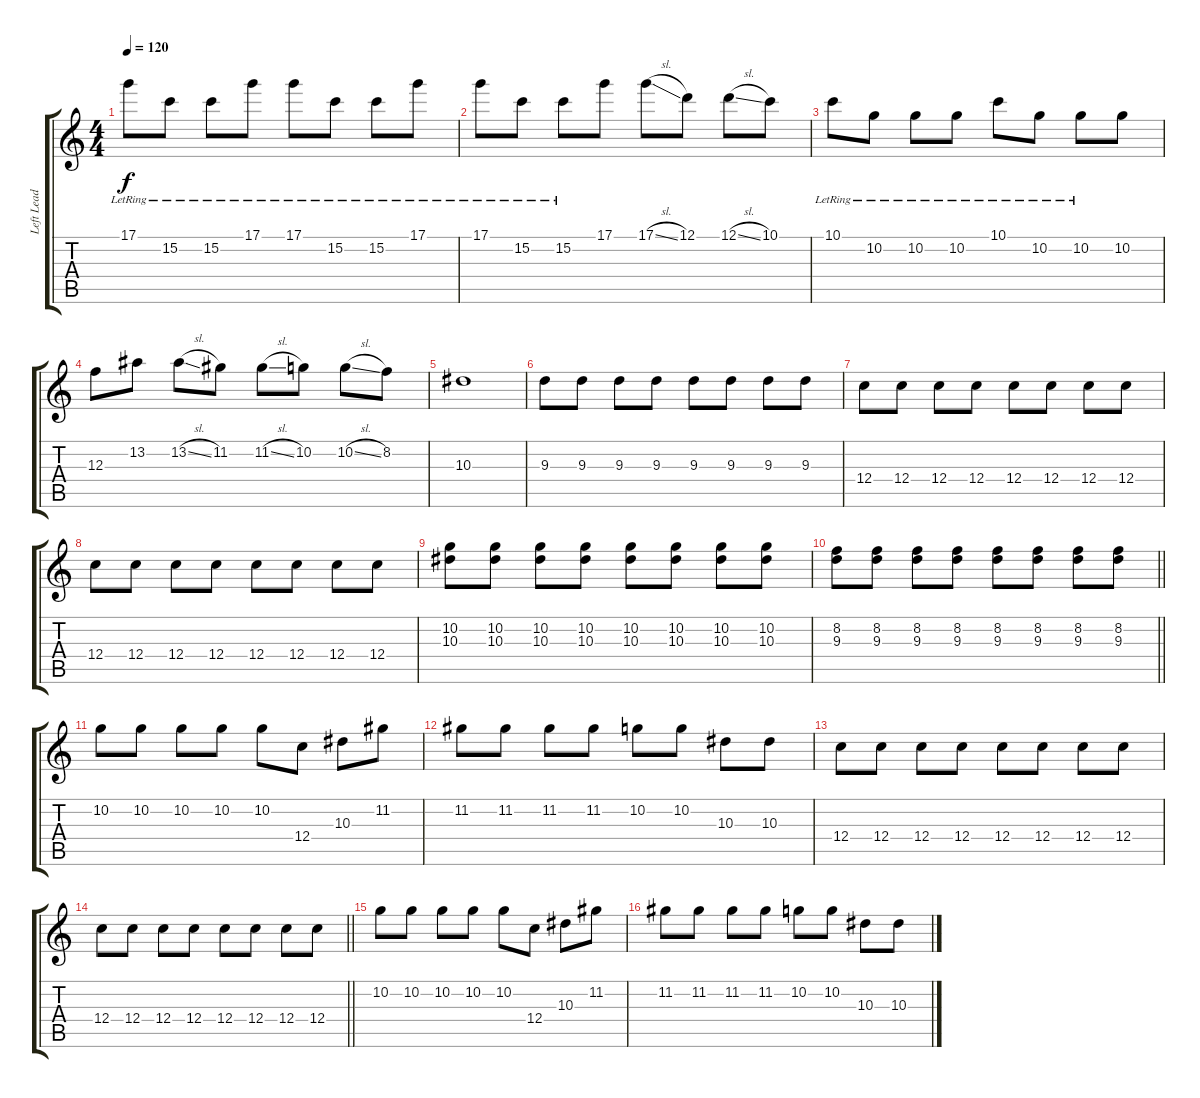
\track ("Left Lead 1" "Left Lead ") {instrument distortionguitar}
\staff {score tabs}
\tuning (D4 A3 F3 C3 G2 C2) {hide}
\ts (4 4)
\section ("" "")
\tempo 120
\clef g2
\ks c
17.1{lr}.8{dy f} 15.2{lr}.8 15.2{lr}.8 17.1{lr}.8 17.1{lr}.8 15.2{lr}.8 15.2{lr}.8 17.1{lr}.8 |
17.1{lr}.8 15.2{lr}.8 15.2{lr}.8 17.1.8 17.1{sl}.8 12.1.8 12.1{sl}.8 10.1.8 |
10.1{lr}.8 10.2{lr}.8 10.2{lr}.8 10.2{lr}.8 10.1{lr}.8 10.2{lr}.8 10.2{lr}.8 10.2.8 |
12.3.8 13.2.8 13.2{sl}.8 11.2.8 11.2{sl}.8 10.2.8 10.2{sl}.8 8.2.8 |
10.3.1 |
9.3.8 9.3.8 9.3.8 9.3.8 9.3.8 9.3.8 9.3.8 9.3.8 |
12.4.8 12.4.8 12.4.8 12.4.8 12.4.8 12.4.8 12.4.8 12.4.8 |
12.4.8 12.4.8 12.4.8 12.4.8 12.4.8 12.4.8 12.4.8 12.4.8 |
(10.2 10.3).8 (10.2 10.3).8 (10.2 10.3).8 (10.2 10.3).8 (10.2 10.3).8 (10.2 10.3).8 (10.2 10.3).8 (10.2 10.3).8 |
\barLineRight lightlight
(8.2 9.3).8 (8.2 9.3).8 (8.2 9.3).8 (8.2 9.3).8 (8.2 9.3).8 (8.2 9.3).8 (8.2 9.3).8 (8.2 9.3).8 |
\section ("" "")
10.2.8 10.2.8 10.2.8 10.2.8 10.2.8 12.4.8 10.3.8 11.2.8 |
11.2.8 11.2.8 11.2.8 11.2.8 10.2.8 10.2.8 10.3.8 10.3.8 |
12.4.8 12.4.8 12.4.8 12.4.8 12.4.8 12.4.8 12.4.8 12.4.8 |
\barLineRight lightlight
12.4.8 12.4.8 12.4.8 12.4.8 12.4.8 12.4.8 12.4.8 12.4.8 |
\section ("" "")
10.2.8 10.2.8 10.2.8 10.2.8 10.2.8 12.4.8 10.3.8 11.2.8 |
11.2.8 11.2.8 11.2.8 11.2.8 10.2.8 10.2.8 10.3.8 10.3.8
